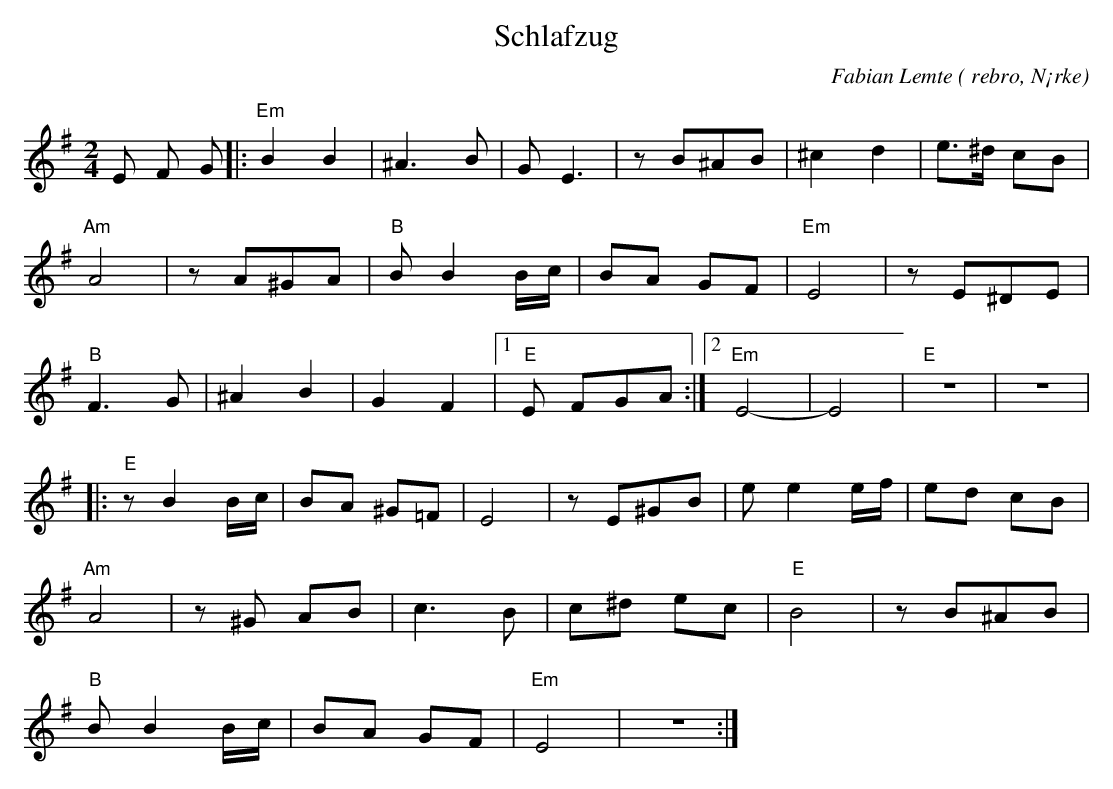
X:1
T:Schlafzug
O: rebro, N¡rke
C:Fabian Lemte
Q: Kletzmer, snabbare och snabbare
M:2/4
L:1/8
K:Em
E F G |:"Em" B2 B2 | ^A3B | GE3 | zB^AB | ^c2 d2 | e>^d cB |
"Am" A4 | zA^GA |"B" B B2 B/2c/2 | BA GF |"Em" E4 | zE^DE |
"B" F3G | ^A2 B2 | G2 F2 |1"E" E FGA :|2"Em" E4- | E4 |"E" z4 | z4 |
|:"E" zB2 B/2c/2 | BA ^G=F | E4 | zE^GB | e e2 e/2f/2| ed cB |
"Am" A4 | z^G AB | c3B | c^d ec |"E" B4 | zB^AB |
"B" B B2 B/2c/2 | BA GF |"Em" E4 | z4 :|
